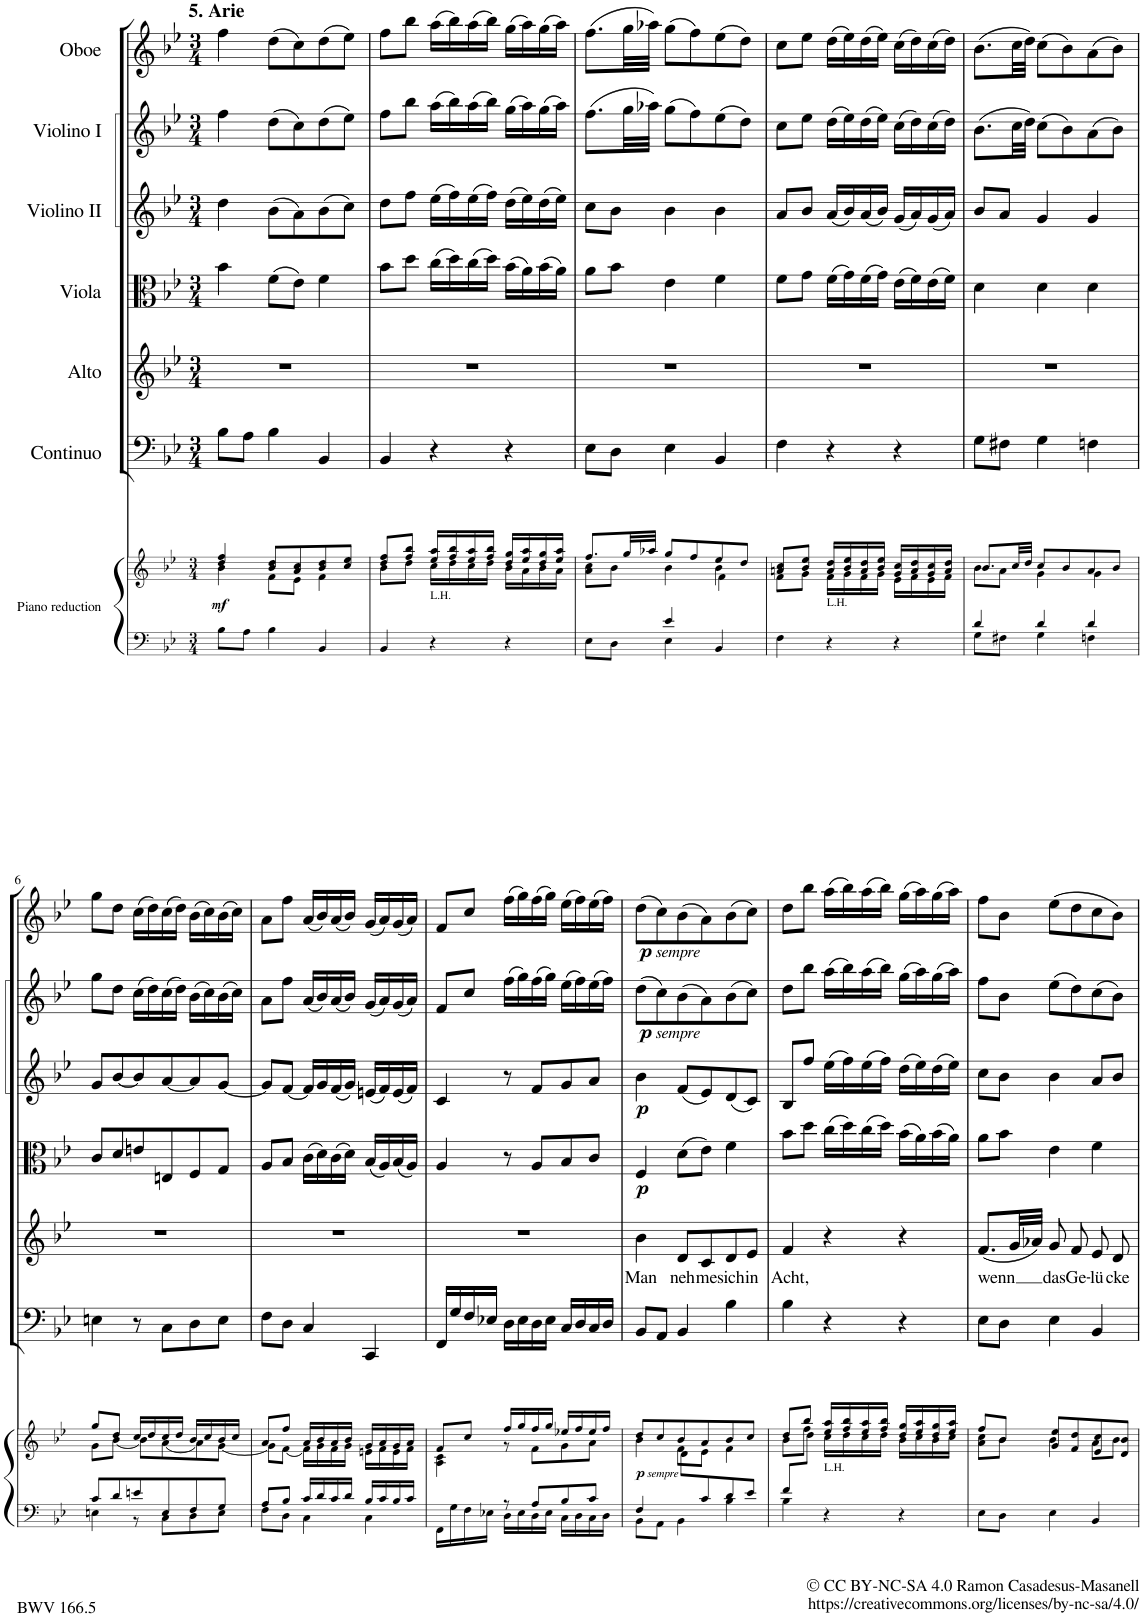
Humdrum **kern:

**kern	**kern	**dynam	**kern	**kern	**text	**kern	**dynam	**kern	**dynam	**kern	**dynam	**kern	**dynam
*part7	*part7	*part7	*part6	*part5	*part5	*part4	*part4	*part3	*part3	*part2	*part2	*part1	*part1
*staff8	*staff7	*staff7/8	*staff6	*staff5	*staff5	*staff4	*staff4	*staff3	*staff3	*staff2	*staff2	*staff1	*staff1
*I"Piano reduction	*	*	*I"Continuo	*I"Alto	*	*I"Viola	*	*I"Violino II	*	*I"Violino I	*	*I"Oboe	*
*I'Pno	*	*	*	*	*	*	*	*	*	*	*	*I'Ob	*
*stria5	*stria5	*	*	*	*	*	*	*	*	*	*	*	*
*clefF4	*clefG2	*	*clefF4	*clefG2	*	*clefC3	*	*clefG2	*	*clefG2	*	*clefG2	*
*k[b-e-]	*k[b-e-]	*	*k[b-e-]	*k[b-e-]	*	*k[b-e-]	*	*k[b-e-]	*	*k[b-e-]	*	*k[b-e-]	*
*M3/4	*M3/4	*	*M3/4	*M3/4	*	*M3/4	*	*M3/4	*	*M3/4	*	*M3/4	*
=1	=1	=1	=1	=1	=1	=1	=1	=1	=1	=1	=1	=1	=1
*	*^	*	*	*	*	*	*	*	*	*	*	*	*
!	!	!	!	!	!	!	!	!	!	!	!	!	!LO:TX:a:B:t=5. Arie	!
!	!	!	!LO:DY:b	!	!	!	!	!	!	!	!	!	!	!
8B-\L	4dd/ 4ff/	4b-\	mf	8B-\L	2.r	.	4b-\	.	4dd\	.	4ff\	.	4ff\	.
8A\J	.	.	.	8A\J	.	.	.	.	.	.	.	.	.	.
4B-\	8b-/ 8dd/L	8f\L	.	4B-\	.	.	(8f\L	.	(8b-\L	.	(8dd\L	.	(8dd\L	.
.	8a/ 8cc/	8e-\J	.	.	.	.	8e-\J)	.	8a\)	.	8cc\)	.	8cc\)	.
4BB-/	8b-/ 8dd/	4f\	.	4BB-/	.	.	4f\	.	(8b-\	.	(8dd\	.	(8dd\	.
.	8cc/ 8ee-/J	.	.	.	.	.	.	.	8cc\J)	.	8ee-\J)	.	8ee-\J)	.
=2	=2	=2	=2	=2	=2	=2	=2	=2	=2	=2	=2	=2	=2	=2
4BB-/	8dd/ 8ff/L	8b-\L	.	4BB-/	2.r	.	8b-\L	.	8dd\L	.	8ff\L	.	8ff\L	.
.	8ff/ 8bb-/J	8dd\J	.	.	.	.	8dd\J	.	8ff\J	.	8bb-\J	.	8bb-\J	.
!	!LO:TX:b:t=L.H.	!	!	!	!	!	!	!	!	!	!	!	!	!
4r	16ee-/ 16aa/LL	16cc\LL	.	4r	.	.	(16cc\LL	.	(16ee-\LL	.	(16aa\LL	.	(16aa\LL	.
.	16ff/ 16bb-/	16dd\	.	.	.	.	16dd\)	.	16ff\)	.	16bb-\)	.	16bb-\)	.
.	16ee-/ 16aa/	16cc\	.	.	.	.	(16cc\	.	(16ee-\	.	(16aa\	.	(16aa\	.
.	16ff/ 16bb-/JJ	16dd\JJ	.	.	.	.	16dd\JJ)	.	16ff\JJ)	.	16bb-\JJ)	.	16bb-\JJ)	.
4r	16dd/ 16gg/LL	16b-\LL	.	4r	.	.	(16b-\LL	.	(16dd\LL	.	(16gg\LL	.	(16gg\LL	.
.	16ee-/ 16aa/	16a\	.	.	.	.	16a\)	.	16ee-\)	.	16aa\)	.	16aa\)	.
.	16dd/ 16gg/	16b-\	.	.	.	.	(16b-\	.	(16dd\	.	(16gg\	.	(16gg\	.
.	16ee-/ 16aa/JJ	16a\JJ	.	.	.	.	16a\JJ)	.	16ee-\JJ)	.	16aa\JJ)	.	16aa\JJ)	.
=3	=3	=3	=3	=3	=3	=3	=3	=3	=3	=3	=3	=3	=3	=3
*^	*	*^	*	*	*	*	*	*	*	*	*	*	*	*
4ryy	8E-\L	8.ff/L	8a\ 8cc\L	4ryy	.	8E-\L	2.r	.	8a\L	.	8cc\L	.	(8.ff\L	.	(8.ff\L	.
.	8D\J	.	8b-\J	.	.	8D\J	.	.	8b-\J	.	8b-\J	.	.	.	.	.
.	.	32gg/LL	.	.	.	.	.	.	.	.	.	.	32gg\LL	.	32gg\LL	.
.	.	32aa-X/JJJ	.	.	.	.	.	.	.	.	.	.	32aa-X\JJJ)	.	32aa-X\JJJ)	.
4e-/	4E-\	8gg/L	4b-\	4ryy	.	4E-\	.	.	4e-\	.	4b-\	.	(8gg\L	.	(8gg\L	.
.	.	8ff/	.	.	.	.	.	.	.	.	.	.	8ff\)	.	8ff\)	.
4ryy	4BB-/	8ee-/	4b-\	4f\	.	4BB-/	.	.	4f\	.	4b-\	.	(8ee-\	.	(8ee-\	.
.	.	8dd/J	.	.	.	.	.	.	.	.	.	.	8dd\J)	.	8dd\J)	.
*v	*v	*	*	*	*	*	*	*	*	*	*	*	*	*	*	*
*	*	*v	*v	*	*	*	*	*	*	*	*	*	*	*	*
=4	=4	=4	=4	=4	=4	=4	=4	=4	=4	=4	=4	=4	=4	=4
4F\	8an/ 8cc/L	8f\L	.	4F\	2.r	.	8f\L	.	8a/L	.	8cc\L	.	8cc\L	.
.	8b-/ 8ee-/J	8g\J	.	.	.	.	8g\J	.	8b-/J	.	8ee-\J	.	8ee-\J	.
!	!LO:TX:b:t=L.H.	!	!	!	!	!	!	!	!	!	!	!	!	!
4r	16a/ 16dd/LL	16f\LL	.	4r	.	.	(16f\LL	.	(16a/LL	.	(16dd\LL	.	(16dd\LL	.
.	16b-/ 16ee-/	16g\	.	.	.	.	16g\)	.	16b-/)	.	16ee-\)	.	16ee-\)	.
.	16a/ 16dd/	16f\	.	.	.	.	(16f\	.	(16a/	.	(16dd\	.	(16dd\	.
.	16b-/ 16ee-/JJ	16g\JJ	.	.	.	.	16g\JJ)	.	16b-/JJ)	.	16ee-\JJ)	.	16ee-\JJ)	.
4r	16g/ 16cc/LL	16e-\LL	.	4r	.	.	(16e-\LL	.	(16g/LL	.	(16cc\LL	.	(16cc\LL	.
.	16a/ 16dd/	16f\	.	.	.	.	16f\)	.	16a/)	.	16dd\)	.	16dd\)	.
.	16g/ 16cc/	16e-\	.	.	.	.	(16e-\	.	(16g/	.	(16cc\	.	(16cc\	.
.	16a/ 16dd/JJ	16f\JJ	.	.	.	.	16f\JJ)	.	16a/JJ)	.	16dd\JJ)	.	16dd\JJ)	.
=5	=5	=5	=5	=5	=5	=5	=5	=5	=5	=5	=5	=5	=5	=5
*^	*	*	*	*	*	*	*	*	*	*	*	*	*	*
4d/	8G\L	8.b-/L	8b-\L	.	8G\L	2.r	.	4d\	.	8b-/L	.	(8.b-\L	.	(8.b-\L	.
.	8F#X\J	.	8a\J	.	8F#X\J	.	.	.	.	8a/J	.	.	.	.	.
.	.	32cc/LL	.	.	.	.	.	.	.	.	.	32cc\LL	.	32cc\LL	.
.	.	32dd/JJJ	.	.	.	.	.	.	.	.	.	32dd\JJJ)	.	32dd\JJJ)	.
4d/	4G\	8cc/L	4g\	.	4G\	.	.	4d\	.	4g/	.	(8cc\L	.	(8cc\L	.
.	.	8b-/	.	.	.	.	.	.	.	.	.	8b-\)	.	8b-\)	.
4d/	4Fn\	8a/	4g\	.	4Fn\	.	.	4d\	.	4g/	.	(8a\	.	(8a\	.
.	.	8b-/J	.	.	.	.	.	.	.	.	.	8b-\J)	.	8b-\J)	.
!!LO:LB:g=z
=6	=6	=6	=6	=6	=6	=6	=6	=6	=6	=6	=6	=6	=6	=6	=6
8c/L	4En\	8gg/L	8g\L	.	4En\	2.r	.	8c/L	.	8g/L	.	8gg\L	.	8gg\L	.
8d/	.	8dd/J	[8b-\J	.	.	.	.	8d/	.	[8b-/	.	8dd\J	.	8dd\J	.
8en/	8r	16cc/LL	8b-\L]	.	8r	.	.	8en/	.	8b-/]	.	(16cc\LL	.	(16cc\LL	.
.	.	16dd/	.	.	.	.	.	.	.	.	.	16dd\)	.	16dd\)	.
8E/	8C\L	16cc/	[8a\	.	8C\L	.	.	8En/	.	[8a/	.	(16cc\	.	(16cc\	.
.	.	16dd/JJ	.	.	.	.	.	.	.	.	.	16dd\JJ)	.	16dd\JJ)	.
8F/	8D\	16b-/LL	8a\]	.	8D\	.	.	8F/	.	8a/]	.	(16b-\LL	.	(16b-\LL	.
.	.	16cc/	.	.	.	.	.	.	.	.	.	16cc\)	.	16cc\)	.
8G/J	8E\J	16b-/	[8g\J	.	8E\J	.	.	8G/J	.	[8g/J	.	(16b-\	.	(16b-\	.
.	.	16cc/JJ	.	.	.	.	.	.	.	.	.	16cc\JJ)	.	16cc\JJ)	.
=7	=7	=7	=7	=7	=7	=7	=7	=7	=7	=7	=7	=7	=7	=7	=7
8A/L	8F\L	8a/L	8g\L]	.	8F\L	2.r	.	8A/L	.	8g/L]	.	8a\L	.	8a\L	.
8B-/J	8D\J	8ff/J	[8f\J	.	8D\J	.	.	8B-/J	.	[8f/J	.	8ff\J	.	8ff\J	.
16c/LL	4C\	16a/LL	16f\LL]	.	4C/	.	.	(16c\LL	.	16f/LL]	.	(16a/LL	.	(16a/LL	.
16d/	.	16b-/	16g\	.	.	.	.	16d\)	.	16g/	.	16b-/)	.	16b-/)	.
16c/	.	16a/	16f\	.	.	.	.	(16c\	.	(16f/	.	(16a/	.	(16a/	.
16d/JJ	.	16b-/JJ	16g\JJ	.	.	.	.	16d\JJ)	.	16g/JJ)	.	16b-/JJ)	.	16b-/JJ)	.
16B-/LL	4C\	16g/LL	16en\LL	.	4CC/	.	.	(16B-/LL	.	(16en/LL	.	(16g/LL	.	(16g/LL	.
16c/	.	16a/	16f\	.	.	.	.	16A/)	.	16f/)	.	16a/)	.	16a/)	.
16B-/	.	16g/	16e\	.	.	.	.	(16B-/	.	(16e/	.	(16g/	.	(16g/	.
16c/JJ	.	16a/JJ	16f\JJ	.	.	.	.	16A/JJ)	.	16f/JJ)	.	16a/JJ)	.	16a/JJ)	.
=8	=8	=8	=8	=8	=8	=8	=8	=8	=8	=8	=8	=8	=8	=8	=8
4ryy	16FF\LL	8f/L	4A\ 4c\	.	16FF/LL	2.r	.	4A/	.	4c/	.	8f/L	.	8f/L	.
.	16G\	.	.	.	16G/	.	.	.	.	.	.	.	.	.	.
.	16F\	8cc/J	.	.	16F/	.	.	.	.	.	.	8cc/J	.	8cc/J	.
.	16E-X\JJ	.	.	.	16E-X/JJ	.	.	.	.	.	.	.	.	.	.
8r	16D\LL	16ff/LL	8r	.	16D\LL	.	.	8r	.	8r	.	(16ff\LL	.	(16ff\LL	.
.	16E-\	16gg/	.	.	16E-\	.	.	.	.	.	.	16gg\)	.	16gg\)	.
8A/L	16D\	16ff/	8f\L	.	16D\	.	.	8A/L	.	8f/L	.	(16ff\	.	(16ff\	.
.	16E-\JJ	16gg/JJ	.	.	16E-\JJ	.	.	.	.	.	.	16gg\JJ)	.	16gg\JJ)	.
8B-/	16C\LL	16ee-X/LL	8g\	.	16C/LL	.	.	8B-/	.	8g/	.	(16ee-\LL	.	(16ee-\LL	.
.	16D\	16ff/	.	.	16D/	.	.	.	.	.	.	16ff\)	.	16ff\)	.
8c/J	16C\	16ee-/	8a\J	.	16C/	.	.	8c/J	.	8a/J	.	(16ee-\	.	(16ee-\	.
.	16D\JJ	16ff/JJ	.	.	16D/JJ	.	.	.	.	.	.	16ff\JJ)	.	16ff\JJ)	.
=9	=9	=9	=9	=9	=9	=9	=9	=9	=9	=9	=9	=9	=9	=9	=9
*	*	*	*^	*	*	*	*	*	*	*	*	*	*	*	*
!	!	!	!	!	!LO:DY:b	!	!	!LO:LY:b	!	!	!	!	!	!	!	!
!	!	!	!	!	!LO:DY:n=1:b	!	!	!	!	!LO:DY:b	!	!LO:DY:b	!	!LO:DY:b	!	!
!	!	!	!	!	!	!	!	!	!	!	!	!	!	!LO:DY:n=1:b	!	!LO:DY:b
!	!	!	!	!	!	!	!	!	!	!	!	!	!	!	!	!LO:DY:n=1:b
4F/	8BB-\L	8dd/L	4b-\	4ryy	p other-dynamics	8BB-/L	4b-\	Man	4F/	p	4b-\	p	(8dd\L	p other-dynamics	(8dd\L	p other-dynamics
.	8AA\J	8cc/	.	.	.	8AA/J	.	.	.	.	.	.	8cc\)	.	8cc\)	.
!	!	!	!	!	!	!	!	!LO:LY:b	!	!	!	!	!	!	!	!
8ryy	4BB-\	8b-/	8f\L	8d\L	.	4BB-/	8d/L	neh-	(8d\L	.	(8f/L	.	(8b-\	.	(8b-\	.
!	!	!	!	!	!	!	!	!LO:LY:b	!	!	!	!	!	!	!	!
8c/	.	8a/	8e-\J	4.ryy	.	.	8c/	-me	8e-\J)	.	8e-/)	.	8a\)	.	8a\)	.
!	!	!	!	!	!	!	!	!LO:LY:b	!	!	!	!	!	!	!	!
8d/	4B-\	8b-/	4f\	.	.	4B-\	8d/	sich	4f\	.	(8d/	.	(8b-\	.	(8b-\	.
!	!	!	!	!	!	!	!	!LO:LY:b	!	!	!	!	!	!	!	!
8e-/J	.	8cc/J	.	.	.	.	8e-/J	in	.	.	8c/J)	.	8cc\J)	.	8cc\J)	.
=10	=10	=10	=10	=10	=10	=10	=10	=10	=10	=10	=10	=10	=10	=10	=10	=10
!	!	!	!	!	!	!	!	!LO:LY:b	!	!	!	!	!	!	!	!
8f/L	4B-\	8dd/L	8b-\L	8ryy	.	4B-\	4f/	Acht,	8b-\L	.	8B-/L	.	8dd\L	.	8dd\L	.
8ryy	.	8bb-/J	8ff\J	8dd\J	.	.	.	.	8dd\J	.	8ff/J	.	8bb-\J	.	8bb-\J	.
!	!	!LO:TX:b:t=L.H.	!	!	!	!	!	!	!	!	!	!	!	!	!	!
4r	4ryy	16ee-/ 16aa/LL	16cc\LL	2ryy	.	4r	4r	.	(16cc\LL	.	(16ee-\LL	.	(16aa\LL	.	(16aa\LL	.
.	.	16ff/ 16bb-/	16dd\	.	.	.	.	.	16dd\)	.	16ff\)	.	16bb-\)	.	16bb-\)	.
.	.	16ee-/ 16aa/	16cc\	.	.	.	.	.	(16cc\	.	(16ee-\	.	(16aa\	.	(16aa\	.
.	.	16ff/ 16bb-/JJ	16dd\JJ	.	.	.	.	.	16dd\JJ)	.	16ff\JJ)	.	16bb-\JJ)	.	16bb-\JJ)	.
4r	4ryy	16dd/ 16gg/LL	16b-\LL	.	.	4r	4r	.	(16b-\LL	.	(16dd\LL	.	(16gg\LL	.	(16gg\LL	.
.	.	16ee-/ 16aa/	16cc\	.	.	.	.	.	16a\)	.	16ee-\)	.	16aa\)	.	16aa\)	.
.	.	16dd/ 16gg/	16b-\	.	.	.	.	.	(16b-\	.	(16dd\	.	(16gg\	.	(16gg\	.
.	.	16ee-/ 16aa/JJ	16cc\JJ	.	.	.	.	.	16a\JJ)	.	16ee-\JJ)	.	16aa\JJ)	.	16aa\JJ)	.
*v	*v	*	*	*	*	*	*	*	*	*	*	*	*	*	*	*
*	*	*v	*v	*	*	*	*	*	*	*	*	*	*	*	*
=11	=11	=11	=11	=11	=11	=11	=11	=11	=11	=11	=11	=11	=11	=11
!	!	!	!	!	!	!LO:LY:b	!	!	!	!	!	!	!	!
8E-\L	8ff/L	8a\ 8cc\L	.	8E-\L	(8.f/L	wenn	8a\L	.	8cc\L	.	8ff\L	.	8ff\L	.
8D\J	8b-/J	8b-\J	.	8D\J	.	.	8b-\J	.	8b-\J	.	8b-\J	.	8b-\J	.
.	.	.	.	.	32g/LL	.	.	.	.	.	.	.	.	.
.	.	.	.	.	32a-X/JJJ)	.	.	.	.	.	.	.	.	.
!	!	!	!	!	!	!LO:LY:b	!	!	!	!	!	!	!	!
4E-\	8g/ 8ee-/L	4b-\	.	4E-\	8g/	das	4e-\	.	4b-\	.	(8ee-\L	.	(8ee-\L	.
!	!	!	!	!	!	!LO:LY:b	!	!	!	!	!	!	!	!
.	8f/ 8dd/	.	.	.	8f/	Ge-	.	.	.	.	8dd\)	.	8dd\	.
!	!	!	!	!	!	!LO:LY:b	!	!	!	!	!	!	!	!
4BB-/	8e-/ 8cc/	8a\L	.	4BB-/	8e-/	-lü-	4f\	.	8a/L	.	(8cc\	.	8cc\	.
!	!	!	!	!	!	!LO:LY:b	!	!	!	!	!	!	!	!
.	8d/ 8b-/J	8b-\J	.	.	8d/	-cke	.	.	8b-/J	.	8b-\J)	.	8b-\J)	.
*	*v	*v	*	*	*	*	*	*	*	*	*	*	*	*
=	=	=	=	=	=	=	=	=	=	=	=	=	=
*-	*-	*-	*-	*-	*-	*-	*-	*-	*-	*-	*-	*-	*-
